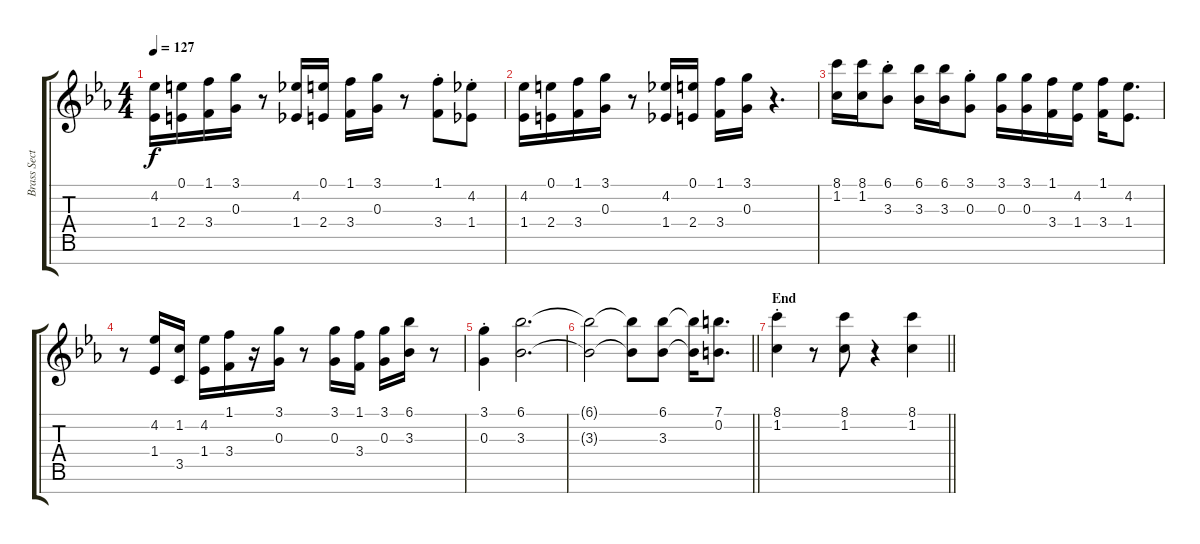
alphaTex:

\track ("Brass Section I" "Brass Sect") {instrument brasssection}
\staff {score tabs}
\tuning (E5 B4 G4 D4 A3 E3 B2) {hide}
\ts (4 4)
\tempo 127
\clef g2
\ks eb
(4.2 1.4).16{dy f} (0.1 2.4).16 (1.1 3.4).16 (3.1 0.3).16 r.8 (4.2 1.4).16 (0.1 2.4).16 (1.1 3.4).16 (3.1 0.3).16 r.8 (1.1{st} 3.4{st}).8 (4.2{st} 1.4{st}).8 |
(4.2 1.4).16 (0.1 2.4).16 (1.1 3.4).16 (3.1 0.3).16 r.8 (4.2 1.4).16 (0.1 2.4).16 (1.1 3.4).16 (3.1 0.3).16 r.4{d} |
(8.1 1.2).16 (8.1 1.2).16 (6.1{st} 3.3{st}).8 (6.1 3.3).16 (6.1 3.3).16 (3.1{st} 0.3{st}).8 (3.1 0.3).16 (3.1 0.3).16 (1.1 3.4).16 (4.2 1.4).16 (1.1 3.4).16 (4.2 1.4).8{d} |
r.8 (4.2 1.4).16 (1.2 3.5).16 (4.2 1.4).16 (1.1 3.4).16 r.16 (3.1 0.3).16 r.8 (3.1 0.3).16 (1.1 3.4).16 (3.1 0.3).16 (6.1 3.3).16 r.8 |
(3.1{st} 0.3{st}).4 (6.1 3.3).2{d} |
\barLineRight lightlight
(6.1{t} 3.3{t}).2 (6.1{t} 3.3{t}).8 (6.1 3.3).8 (6.1{t} 3.3{t}).16 (7.1 0.2).8{d} |
\section ("" "End")
\barLineRight lightlight
(8.1{st} 1.2{st}).4 r.8 (8.1 1.2).8 r.4 (8.1 1.2).4
